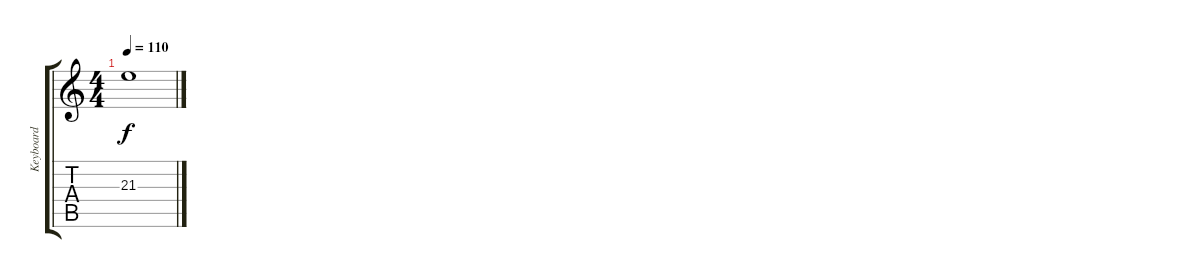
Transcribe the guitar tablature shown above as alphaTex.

\track ("Keyboard" "Keyboard") {instrument stringensemble2}
\staff {score tabs}
\tuning (E4 B3 G3 D3 A2 E2) {hide}
\ts (4 4)
\tempo 110
\clef g2
\ks c
21.3{t}.1{dy f}
